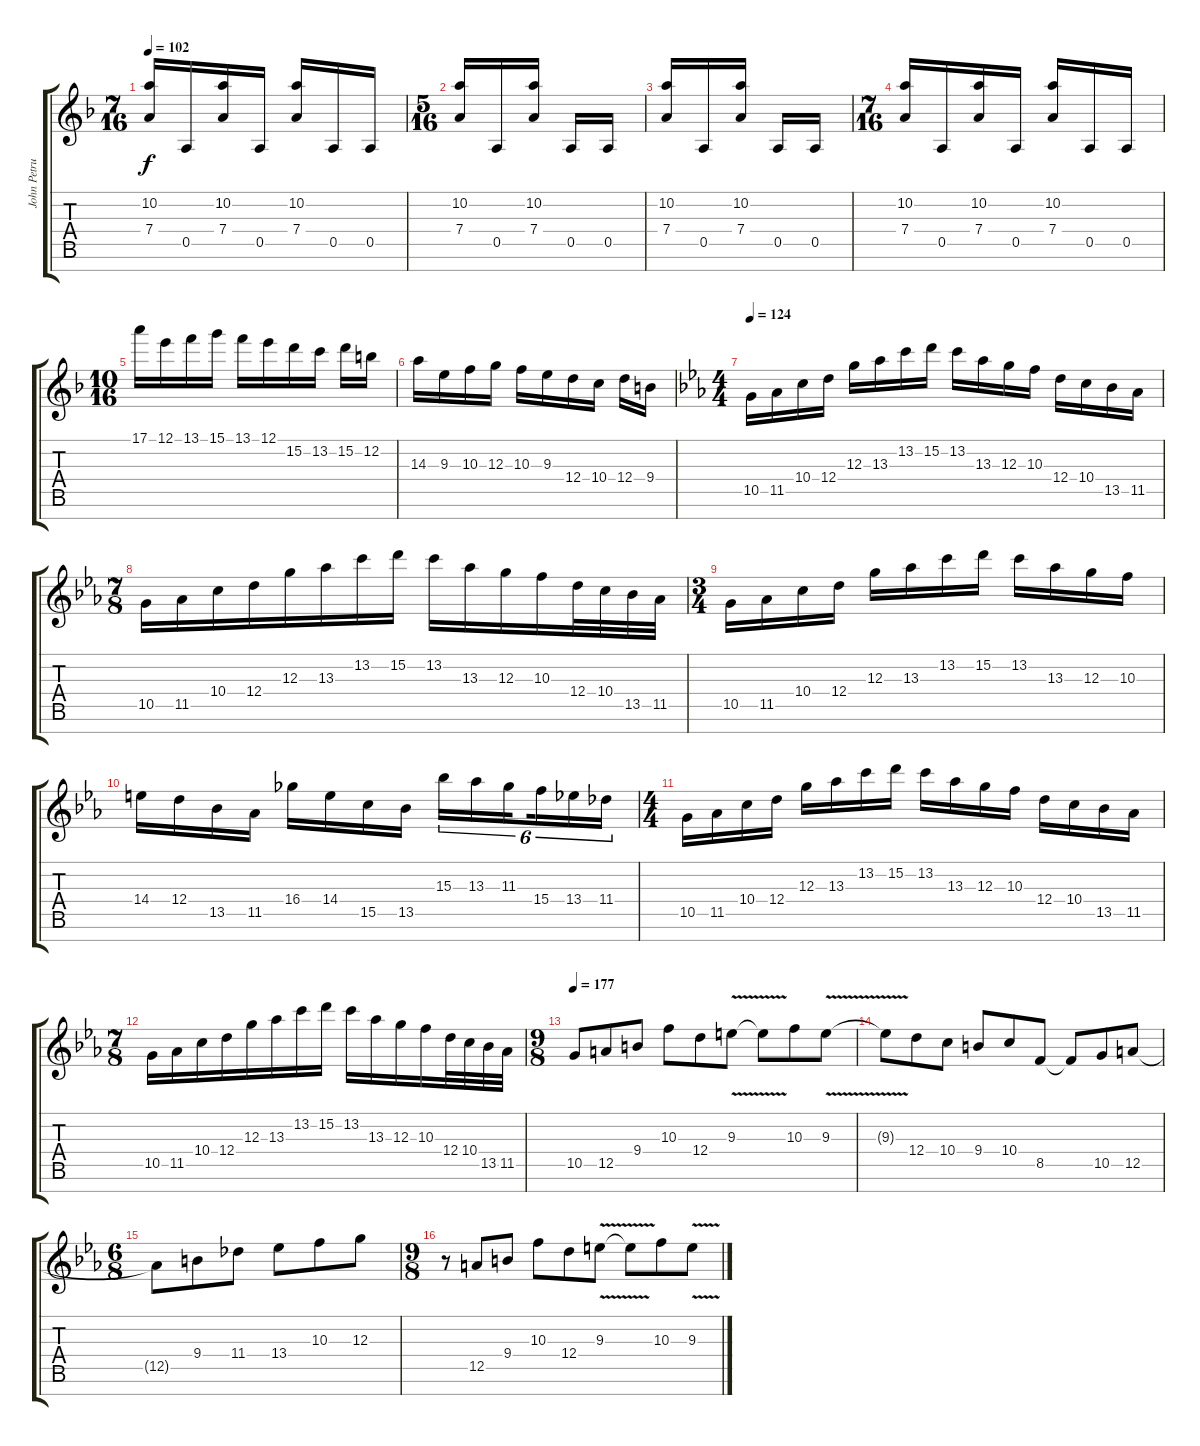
\track ("John Petrucci" "John Petru") {instrument acousticguitarsteel}
\staff {score tabs}
\tuning (E4 B3 G3 D3 A2 E2 B1) {hide}
\ts (7 16)
\tempo 102
\clef g2
\ks f
(10.2 7.4).16{dy f} 0.5.16 (10.2 7.4).16 0.5.16 (10.2 7.4).16 0.5.16 0.5.16 |
\ts (5 16)
(10.2 7.4).16 0.5.16 (10.2 7.4).16 0.5.16 0.5.16 |
(10.2 7.4).16 0.5.16 (10.2 7.4).16 0.5.16 0.5.16 |
\ts (7 16)
(10.2 7.4).16 0.5.16 (10.2 7.4).16 0.5.16 (10.2 7.4).16 0.5.16 0.5.16 |
\ts (10 16)
17.1.16 12.1.16 13.1.16 15.1.16 13.1.16 12.1.16 15.2.16 13.2.16 15.2.16 12.2.16 |
14.3.16 9.3.16 10.3.16 12.3.16 10.3.16 9.3.16 12.4.16 10.4.16 12.4.16 9.4.16 |
\ts (4 4)
\tempo 124
\ks eb
10.5.16 11.5.16 10.4.16 12.4.16 12.3.16 13.3.16 13.2.16 15.2.16 13.2.16 13.3.16 12.3.16 10.3.16 12.4.16 10.4.16 13.5.16 11.5.16 |
\ts (7 8)
10.5.16 11.5.16 10.4.16 12.4.16 12.3.16 13.3.16 13.2.16 15.2.16 13.2.16 13.3.16 12.3.16 10.3.16 12.4.32 10.4.32 13.5.32 11.5.32 |
\ts (3 4)
10.5.16 11.5.16 10.4.16 12.4.16 12.3.16 13.3.16 13.2.16 15.2.16 13.2.16 13.3.16 12.3.16 10.3.16 |
14.4.16 12.4.16 13.5.16 11.5.16 16.4.16 14.4.16 15.5.16 13.5.16 15.3.16{tu (6 4)} 13.3.16{tu (6 4)} 11.3.16{tu (6 4) beam splitsecondary} 15.4.16{tu (6 4)} 13.4.16{tu (6 4)} 11.4.16{tu (6 4)} |
\ts (4 4)
10.5.16 11.5.16 10.4.16 12.4.16 12.3.16 13.3.16 13.2.16 15.2.16 13.2.16 13.3.16 12.3.16 10.3.16 12.4.16 10.4.16 13.5.16 11.5.16 |
\ts (7 8)
10.5.16 11.5.16 10.4.16 12.4.16 12.3.16 13.3.16 13.2.16 15.2.16 13.2.16 13.3.16 12.3.16 10.3.16 12.4.32 10.4.32 13.5.32 11.5.32 |
\ts (9 8)
\tempo 177
10.5.8 12.5.8 9.4.8 10.3.8 12.4.8 9.3{v}.8 9.3{t}.8 10.3.8 9.3{v}.8 |
9.3{t}.8 12.4.8 10.4.8 9.4.8 10.4.8 8.5.8 8.5{t}.8 10.5.8 12.5.8 |
\ts (6 8)
12.5{t}.8 9.4.8 11.4.8 13.4.8 10.3.8 12.3.8 |
\ts (9 8)
r.8 12.5.8 9.4.8 10.3.8 12.4.8 9.3{v}.8 9.3{t}.8 10.3.8 9.3{v}.8
